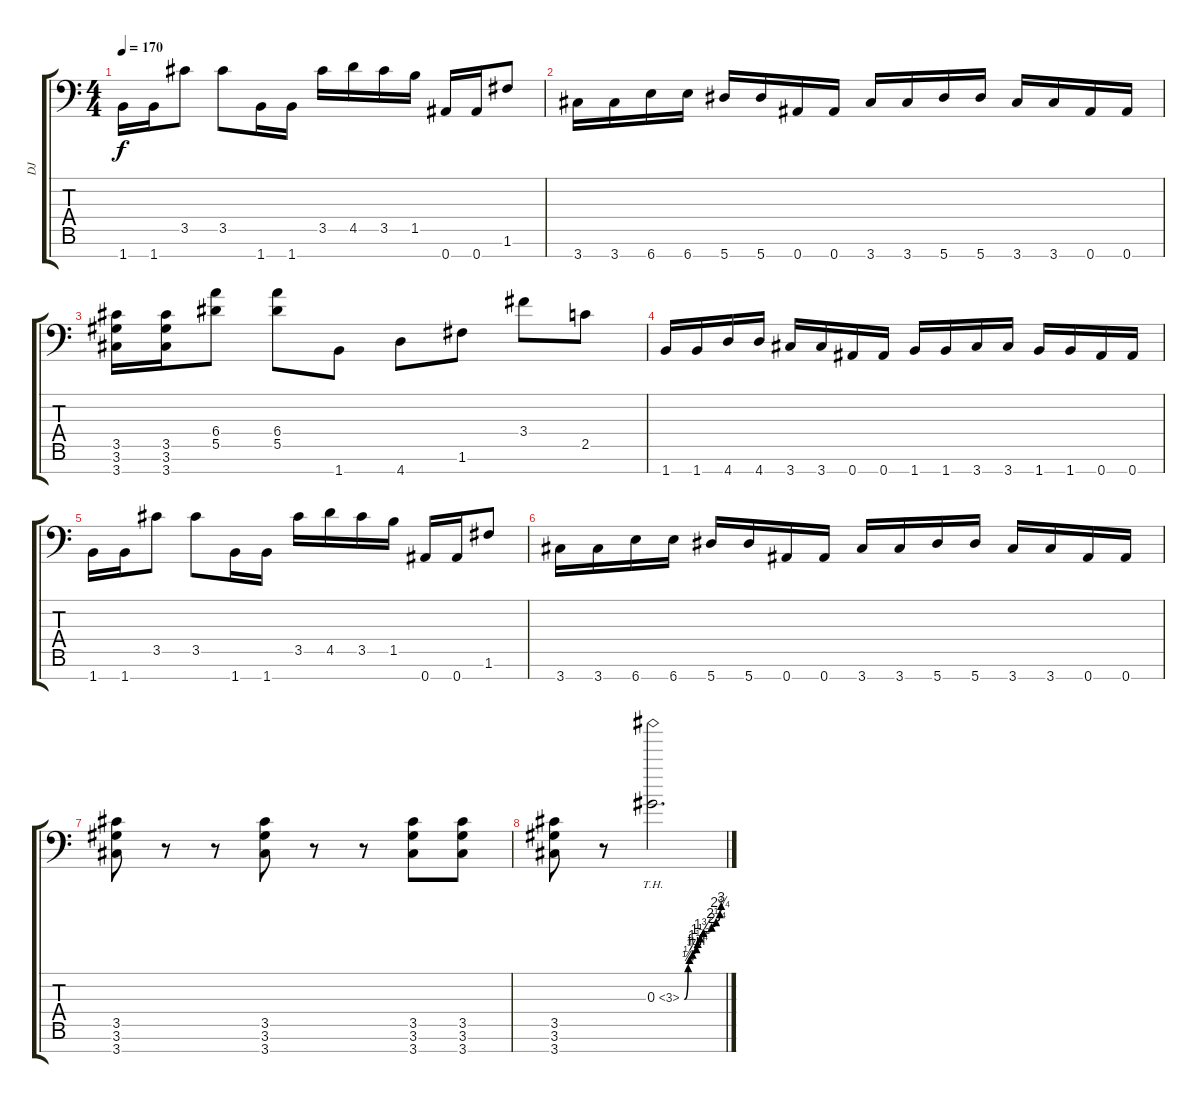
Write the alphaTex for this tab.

\track ("DJ" "DJ") {instrument acousticguitarsteel}
\staff {score tabs}
\tuning (F4 C4 Ab3 Eb3 Bb2 F2 Bb1) {hide}
\ts (4 4)
\tempo 170
\clef f4
\ks c
1.7.16{dy f} 1.7.16 3.5.8 3.5.8 1.7.16 1.7.16 3.5.16 4.5.16 3.5.16 1.5.16 0.7.16 0.7.16 1.6.8 |
3.7.16 3.7.16 6.7.16 6.7.16 5.7.16 5.7.16 0.7.16 0.7.16 3.7.16 3.7.16 5.7.16 5.7.16 3.7.16 3.7.16 0.7.16 0.7.16 |
(3.5 3.6 3.7).16 (3.5 3.6 3.7).16 (6.4 5.5).8 (6.4 5.5).8 1.7.8 4.7.8 1.6.8 3.4.8 2.5.8 |
1.7.16 1.7.16 4.7.16 4.7.16 3.7.16 3.7.16 0.7.16 0.7.16 1.7.16 1.7.16 3.7.16 3.7.16 1.7.16 1.7.16 0.7.16 0.7.16 |
1.7.16 1.7.16 3.5.8 3.5.8 1.7.16 1.7.16 3.5.16 4.5.16 3.5.16 1.5.16 0.7.16 0.7.16 1.6.8 |
3.7.16 3.7.16 6.7.16 6.7.16 5.7.16 5.7.16 0.7.16 0.7.16 3.7.16 3.7.16 5.7.16 5.7.16 3.7.16 3.7.16 0.7.16 0.7.16 |
(3.5 3.6 3.7).8 r.8 r.8 (3.5 3.6 3.7).8 r.8 r.8 (3.5 3.6 3.7).8 (3.5 3.6 3.7).8 |
(3.5 3.6 3.7).8 r.8 0.3{be (custom 0 0 6 1 8 2 13 3 19 4 21 5 25 6 30 7 36 7 39 7 43 8 45 8 50 9 52 9 56 11 58 12 60 12) th 3}.2{d}
